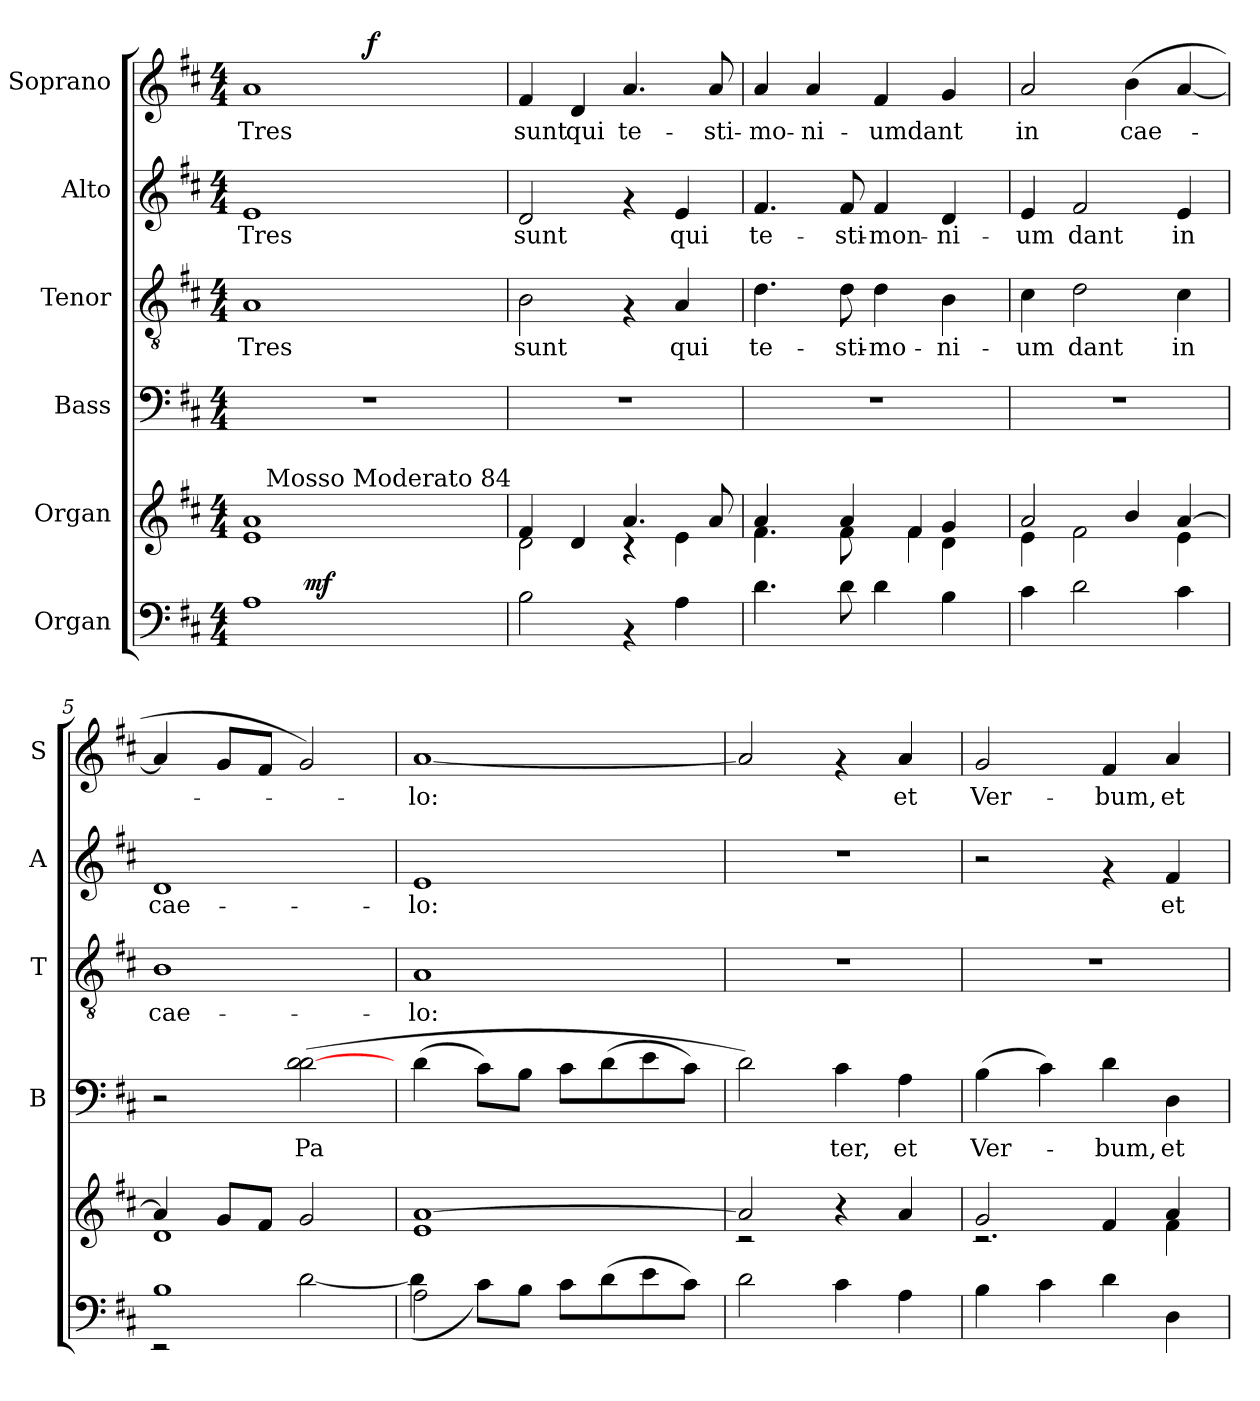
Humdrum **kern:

**kern	**dynam	**kern	**kern	**text	**kern	**text	**kern	**text	**kern	**text	**dynam
*part6	*part6	*part5	*part4	*part4	*part3	*part3	*part2	*part2	*part1	*part1	*part1
*staff6	*staff6	*staff5	*staff4	*staff4	*staff3	*staff3	*staff2	*staff2	*staff1	*staff1	*staff1
*I"Organ	*	*I"Organ	*I"Bass	*	*I"Tenor	*	*I"Alto	*	*I"Soprano	*	*
*	*	*	*I'B	*	*I'T	*	*I'A	*	*I'S	*	*
*clefF4	*	*clefG2	*clefF4	*	*clefGv2	*	*clefG2	*	*clefG2	*	*
*k[f#c#]	*	*k[f#c#]	*k[f#c#]	*	*k[f#c#]	*	*k[f#c#]	*	*k[f#c#]	*	*
*D:	*	*D:	*D:	*	*D:	*	*D:	*	*D:	*	*
*M4/4	*	*M4/4	*M4/4	*	*M4/4	*	*M4/4	*	*M4/4	*	*
=1	=1	=1	=1	=1	=1	=1	=1	=1	=1	=1	=1
!	!	!	!	!	!	!	!	!	!LO:TX:a:t=Mosso Moderato 84	!	!
!	!	!	!	!	!	!LO:LY:b	!	!LO:LY:b	!	!LO:LY:b	!
*^	*	*^	*	*	*	*	*	*	*^	*	*
1A	8..ryy	.	1e 1a	16ryy	1r	.	1A	Tres	1e	Tres	1a	4ryy	Tres	.
!	!	!	!	!LO:TX:a:t=Mosso Moderato 84	!	!	!	!	!	!	!	!	!	!
.	.	.	.	2...ryy	.	.	.	.	.	.	.	.	.	.
!	!	!LO:DY:a	!	!	!	!	!	!	!	!	!	!	!	!
.	2ryy	mf	.	.	.	.	.	.	.	.	.	.	.	.
.	.	.	.	.	.	.	.	.	.	.	.	8ryy	.	.
.	.	.	.	.	.	.	.	.	.	.	.	32ryy	.	.
!	!	!	!	!	!	!	!	!	!	!	!	!	!	!LO:DY:a
.	.	.	.	.	.	.	.	.	.	.	.	2ryy	.	f
.	4ryy	.	.	.	.	.	.	.	.	.	.	.	.	.
.	.	.	.	.	.	.	.	.	.	.	.	16.ryy	.	.
.	32ryy	.	.	.	.	.	.	.	.	.	.	.	.	.
=2	=2	=2	=2	=2	=2	=2	=2	=2	=2	=2	=2	=2	=2	=2
!	!	!	!	!	!	!	!	!LO:LY:b	!	!LO:LY:b	!	!	!LO:LY:b	!
*v	*v	*	*	*	*	*	*	*	*	*	*v	*v	*	*
2B\	.	4f#/	2d\	1r	.	2B\	sunt	2d/	sunt	4f#/	sunt	.
!	!	!	!	!	!	!	!	!	!	!	!LO:LY:b	!
.	.	4d/	.	.	.	.	.	.	.	4d/	qui	.
!	!	!	!	!	!	!	!	!	!	!	!LO:LY:b	!
4rAA	.	4.a/	4rc	.	.	4rF	.	4rf	.	4.a/	te-	.
!	!	!	!	!	!	!	!LO:LY:b	!	!LO:LY:b	!	!	!
4A\	.	.	4e\	.	.	4A/	qui	4e/	qui	.	.	.
!	!	!	!	!	!	!	!	!	!	!	!LO:LY:b	!
.	.	8a/	.	.	.	.	.	.	.	8a/	-sti-	.
=3	=3	=3	=3	=3	=3	=3	=3	=3	=3	=3	=3	=3
*	*	*^	*^	*	*	*	*	*	*	*	*	*
!	!	!	!	!	!	!	!	!	!LO:LY:b	!	!LO:LY:b	!	!LO:LY:b	!
4.d\	.	4a/	4.f#\	4.ryy	2.ryy	1r	.	4.d\	te-	4.f#/	te-	4a/	-mo-	.
!	!	!	!	!	!	!	!	!	!	!	!	!	!LO:LY:b	!
.	.	2ryy	.	.	.	.	.	.	.	.	.	4a/	-ni-	.
!	!	!	!	!	!	!	!	!	!LO:LY:b	!	!LO:LY:b	!	!	!
8d\	.	.	4a/	8f#\	.	.	.	8d\	-sti-	8f#/	-sti-	.	.	.
!	!	!	!	!	!	!	!	!	!LO:LY:b	!	!LO:LY:b	!	!LO:LY:b	!
4d\	.	.	.	8ryy	.	.	.	4d\	-mo-	4f#/	-mon-	4f#/	-umdant	.
.	.	.	4f#\	4f#/	.	.	.	.	.	.	.	.	.	.
!	!	!	!	!	!	!	!	!	!LO:LY:b	!	!LO:LY:b	!	!	!
4B\	.	4d\	.	.	4g/	.	.	4B\	-ni-	4d/	-ni-	4g/	.	.
.	.	.	8ryy	8ryy	.	.	.	.	.	.	.	.	.	.
*	*	*	*	*v	*v	*	*	*	*	*	*	*	*	*
=4	=4	=4	=4	=4	=4	=4	=4	=4	=4	=4	=4	=4	=4
!	!	!	!	!	!	!	!	!LO:LY:b	!	!LO:LY:b	!	!LO:LY:b	!
*	*	*	*v	*v	*	*	*	*	*	*	*	*	*
4c#\	.	2a/	4e\	1r	.	4c#\	-um	4e/	-um	2a/	in	.
!	!	!	!	!	!	!	!LO:LY:b	!	!LO:LY:b	!	!	!
2d\	.	.	2f#\	.	.	2d\	dant	2f#/	dant	.	.	.
!	!	!	!	!	!	!	!	!	!	!	!LO:LY:b	!
.	.	4b/	.	.	.	.	.	.	.	(>4b\	cae-	.
!	!	!	!	!	!	!	!LO:LY:b	!	!LO:LY:b	!	!	!
4c#\	.	[>4a/	4e\	.	.	4c#\	in	4e/	in	[<4a/	.	.
=5	=5	=5	=5	=5	=5	=5	=5	=5	=5	=5	=5	=5
*^	*	*	*	*	*	*	*	*	*	*	*	*
!	!	!	!	!	!	!	!	!LO:LY:b	!	!LO:LY:b	!	!	!
1B	2rEE	.	4a/]	1d	2r	.	1B	cae-	1d	cae-	4a/]	.	.
.	.	.	8g/L	.	.	.	.	.	.	.	8g/L	.	.
.	.	.	8f#/J	.	.	.	.	.	.	.	8f#/J	.	.
!	!	!	!	!	!	!LO:LY:b	!	!	!	!	!	!	!
.	[<2d\	.	2g/	.	(>2d\ [>2d\	Pa	.	.	.	.	2g/)	.	.
*	*	*	*v	*v	*	*	*	*	*	*	*	*	*
=6	=6	=6	=6	=6	=6	=6	=6	=6	=6	=6	=6	=6
!	!	!	!	!	!	!	!LO:LY:b	!	!LO:LY:b	!	!LO:LY:b	!
2A\	(<4d\]	.	1e [>1a	(<4d\	.	1A	-lo:	1e	-lo:	[<1a	-lo:	.
.	8c#\L)	.	.	8c#\L)	.	.	.	.	.	.	.	.
.	8B\J	.	.	8B\J	.	.	.	.	.	.	.	.
8c#\L	2ryy	.	.	8c#\L	.	.	.	.	.	.	.	.
(<8d\	.	.	.	(<8d\	.	.	.	.	.	.	.	.
8e\	.	.	.	8e\	.	.	.	.	.	.	.	.
8c#\J)	.	.	.	8c#\J)	.	.	.	.	.	.	.	.
*v	*v	*	*	*	*	*	*	*	*	*	*	*
=7	=7	=7	=7	=7	=7	=7	=7	=7	=7	=7	=7
*	*	*^	*	*	*	*	*	*	*	*	*
2d\	.	2a/]	2rc	2d\)	.	1r	.	1r	.	2a/]	.	.
!	!	!	!	!	!LO:LY:b	!	!	!	!	!	!	!
4c#\	.	4ra	2ryy	4c#\	ter,	.	.	.	.	4rf	.	.
!	!	!	!	!	!LO:LY:b	!	!	!	!	!	!LO:LY:b	!
4A\	.	4a/	.	4A\	et	.	.	.	.	4a/	et	.
=8	=8	=8	=8	=8	=8	=8	=8	=8	=8	=8	=8	=8
!	!	!	!	!	!LO:LY:b	!	!	!	!	!	!LO:LY:b	!
4B\	.	2g/	2.rc	(>4B\	Ver-	1r	.	2r	.	2g/	Ver-	.
4c#\	.	.	.	4c#\)	.	.	.	.	.	.	.	.
!	!	!	!	!	!LO:LY:b	!	!	!	!	!	!LO:LY:b	!
4d\	.	4f#/	.	4d\	-bum,	.	.	4rf	.	4f#/	-bum,	.
!	!	!	!	!	!LO:LY:b	!	!	!	!LO:LY:b	!	!LO:LY:b	!
4D\	.	4a/	4f#\	4D\	et	.	.	4f#/	et	4a/	et	.
*	*	*v	*v	*	*	*	*	*	*	*	*	*
=	=	=	=	=	=	=	=	=	=	=	=
*-	*-	*-	*-	*-	*-	*-	*-	*-	*-	*-	*-
